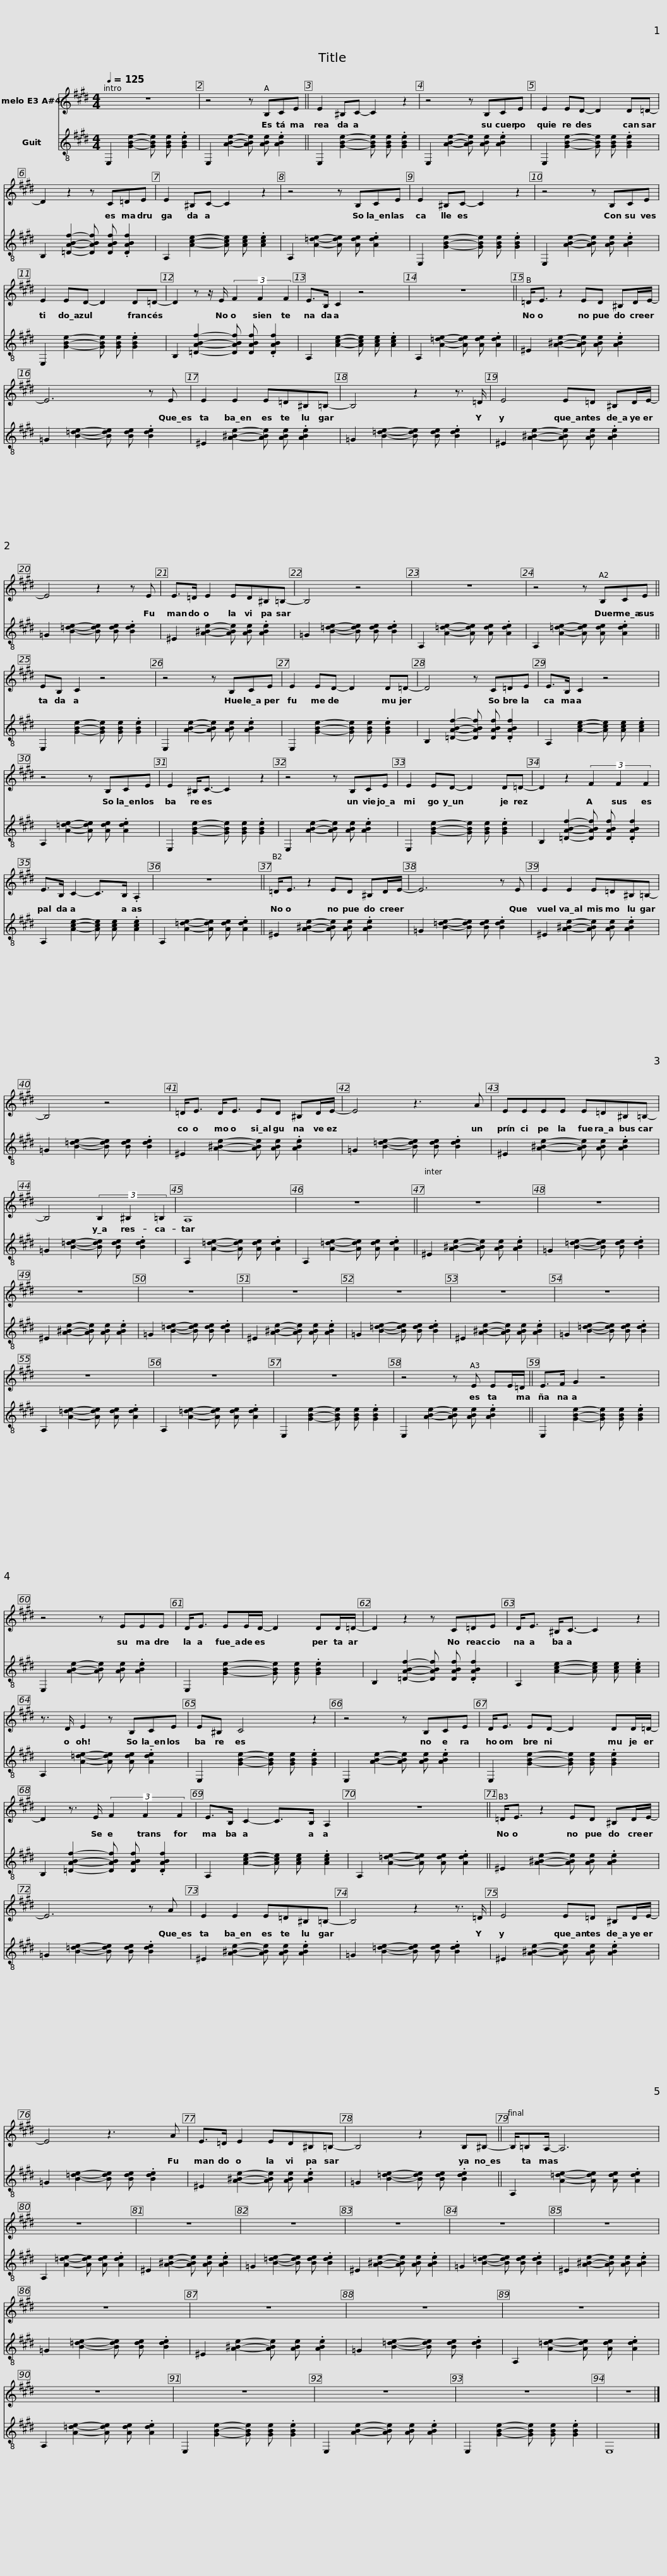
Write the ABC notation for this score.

X:1
%%score 1 2
L:1/8
Q:1/4=125
M:4/4
I:linebreak $
K:E
V:1 treble
V:2 treble-8
V:1
 z8 | z4 z B,CE || E2 ^B,C- C2 z2 | z4 z B,CE | E2 ED- D2 D=D- |$ %5
 D2 z2 z C=DE | E2 ^B,C- C2 z2 | z4 z B,CE | E2 ^B,C- C2 z2 | z4 z B,CE |$ %10
 E2 ED- D2 D=D- | D2 z z/ E/ (3F2 F2 F2 | E>B, C2 z4 | z8 || =D<E z2 ED ^B,D/E/- | %15
 E6 z E |$ E2 E2 E=D^B,=B,- | B,4 z2 z3/2 =D/ | E4 E=D ^B,D/E/- | E4 z2 z E | %20
 E>=D E2 ED^B,=B,- |$ B,4 z4 | z8 | z4 z B,CE || EB, C2 z4 | %25
 z4 z B,CE | E2 ED- D2 D=D- | D4 z C=DE |$ E>B, C2 z4 | z4 z B,CE | %30
 E2 ^B,<C- C2 z2 | z4 z B,CE | E2 ED- D2 D=D- | D2 z2 (3F2 F2 F2 |$ E>B, C2- C>B, .A,2 | %35
 z8 || =D<E z2 ED ^B,D/E/- | E6 z E | E2 E2 E=D^B,=B,- | B,4 z4 |$ %40
 =D<E D<E ED ^B,D/E/- | E4 z3 A | EEEE E=D^B,=B,- | B,4 (3B,2 ^B,2 =B,2 | A,8 | %45
 z8 ||$ z8 | z8 | z8 | z8 | %50
 z8 | z8 | z8 | z8 | z8 | %55
 z8 | z8 | z4 z E EE/=D/ || E>F G2 z4 |$ z4 z EEE | %60
 D<E EE/D/- D2 DD/=D/- | D2 z2 z C=DE | D<E ^B,<C- C2 z2 |$ z3/2 D/ E2 z B,CE | E^B, C4 z2 | %65
 z4 z B,CE | D<E ED- D2 DD/=D/- | D2 z3/2 E/ (3F2 F2 F2 |$ E>B, C2- C>B, A,2 | z8 || %70
 =D<E z2 ED ^B,D/E/- | E6 z A | E2 E2 E=D^B,=B,- | B,4 z2 z3/2 =D/ |$ E4 E=D ^B,D/E/- | %75
 E4 z3 A | E>=D E2 ED^B,=B,- | B,4 z2 B,^B,- || B,/=B,A,/- A,6 | z8 |$ %80
 z8 | z8 | z8 | z8 | z8 | %85
 z8 | z8 | z8 | z8 | z8 | %90
 z8 | z8 | z8 | z8 |] %94
V:2
 E,2 [GBe]2- [GBe] [GBe] .[GBe]2 | E,2 [ABe]2- [ABe] [ABe] .[ABe]2 || E,2 [GBe]2- [GBe] [GBe] .[GBe]2 | E,2 [ABe]2- [ABe] [ABe] .[ABe]2 | E,2 [GBe]2- [GBe] [GBe] .[GBe]2 |$ %5
 B,2 [=DABf]2- [DABf] [DABf] .[DABf]2 | A,2 [Ace]2- [Ace] [Ace] .[Ace]2 | A,2 [A=de]2- [Ade] [Ade] .[Ade]2 | E,2 [GBe]2- [GBe] [GBe] .[GBe]2 | E,2 [ABe]2- [ABe] [ABe] .[ABe]2 |$ %10
 E,2 [GBe]2- [GBe] [GBe] .[GBe]2 | B,2 [=DABf]2- [DABf] [DABf] .[DABf]2 | A,2 [Ace]2- [Ace] [Ace] .[Ace]2 | A,2 [A=de]2- [Ade] [Ade] .[Ade]2 || ^E2 [A^Be]2- [ABe] [ABe] .[ABe]2 | %15
 =G2 [B=de]2- [Bde] [Bde] .[Bde]2 |$ ^E2 [A^Be]2- [ABe] [ABe] .[ABe]2 | =G2 [B=de]2- [Bde] [Bde] .[Bde]2 | ^E2 [A^Be]2- [ABe] [ABe] .[ABe]2 | =G2 [B=de]2- [Bde] [Bde] .[Bde]2 | %20
 ^E2 [A^Be]2- [ABe] [ABe] .[ABe]2 |$ =G2 [B=de]2- [Bde] [Bde] .[Bde]2 | A,2 [A=de]2- [Ade] [Ade] .[Ade]2 | A,2 [A=de]2- [Ade] [Ade] .[Ade]2 || E,2 [GBe]2- [GBe] [GBe] .[GBe]2 | %25
 E,2 [ABe]2- [ABe] [ABe] .[ABe]2 | E,2 [GBe]2- [GBe] [GBe] .[GBe]2 | B,2 [=DABf]2- [DABf] [DABf] .[DABf]2 |$ A,2 [Ace]2- [Ace] [Ace] .[Ace]2 | A,2 [A=de]2- [Ade] [Ade] .[Ade]2 | %30
 E,2 [GBe]2- [GBe] [GBe] .[GBe]2 | E,2 [ABe]2- [ABe] [ABe] .[ABe]2 | E,2 [GBe]2- [GBe] [GBe] .[GBe]2 | B,2 [=DABf]2- [DABf] [DABf] .[DABf]2 |$ A,2 [Ace]2- [Ace] [Ace] .[Ace]2 | %35
 A,2 [A=de]2- [Ade] [Ade] .[Ade]2 || ^E2 [A^Be]2- [ABe] [ABe] .[ABe]2 | =G2 [B=de]2- [Bde] [Bde] .[Bde]2 | ^E2 [A^Be]2- [ABe] [ABe] .[ABe]2 | =G2 [B=de]2- [Bde] [Bde] .[Bde]2 |$ %40
 ^E2 [A^Be]2- [ABe] [ABe] .[ABe]2 | =G2 [B=de]2- [Bde] [Bde] .[Bde]2 | ^E2 [A^Be]2- [ABe] [ABe] .[ABe]2 | =G2 [B=de]2- [Bde] [Bde] .[Bde]2 | A,2 [A=de]2- [Ade] [Ade] .[Ade]2 | %45
 A,2 [A=de]2- [Ade] [Ade] .[Ade]2 ||$ ^E2 [A^Be]2- [ABe] [ABe] .[ABe]2 | =G2 [B=de]2- [Bde] [Bde] .[Bde]2 | ^E2 [A^Be]2- [ABe] [ABe] .[ABe]2 | =G2 [B=de]2- [Bde] [Bde] .[Bde]2 | %50
 ^E2 [A^Be]2- [ABe] [ABe] .[ABe]2 | =G2 [B=de]2- [Bde] [Bde] .[Bde]2 | ^E2 [A^Be]2- [ABe] [ABe] .[ABe]2 | =G2 [B=de]2- [Bde] [Bde] .[Bde]2 | A,2 [A=de]2- [Ade] [Ade] .[Ade]2 | %55
 A,2 [A=de]2- [Ade] [Ade] .[Ade]2 | E,2 [GBe]2- [GBe] [GBe] .[GBe]2 | E,2 [ABe]2- [ABe] [ABe] .[ABe]2 || E,2 [GBe]2- [GBe] [GBe] .[GBe]2 |$ E,2 [ABe]2- [ABe] [ABe] .[ABe]2 | %60
 E,2 [GBe]2- [GBe] [GBe] .[GBe]2 | B,2 [=DABf]2- [DABf] [DABf] .[DABf]2 | A,2 [Ace]2- [Ace] [Ace] .[Ace]2 |$ A,2 [A=de]2- [Ade] [Ade] .[Ade]2 | E,2 [GBe]2- [GBe] [GBe] .[GBe]2 | %65
 E,2 [ABe]2- [ABe] [ABe] .[ABe]2 | E,2 [GBe]2- [GBe] [GBe] .[GBe]2 | B,2 [=DABf]2- [DABf] [DABf] .[DABf]2 |$ A,2 [Ace]2- [Ace] [Ace] .[Ace]2 | A,2 [A=de]2- [Ade] [Ade] .[Ade]2 || %70
 ^E2 [A^Be]2- [ABe] [ABe] .[ABe]2 | =G2 [B=de]2- [Bde] [Bde] .[Bde]2 | ^E2 [A^Be]2- [ABe] [ABe] .[ABe]2 | =G2 [B=de]2- [Bde] [Bde] .[Bde]2 |$ ^E2 [A^Be]2- [ABe] [ABe] .[ABe]2 | %75
 =G2 [B=de]2- [Bde] [Bde] .[Bde]2 | ^E2 [A^Be]2- [ABe] [ABe] .[ABe]2 | =G2 [B=de]2- [Bde] [Bde] .[Bde]2 || A,2 [A=de]2- [Ade] [Ade] .[Ade]2 | A,2 [A=de]2- [Ade] [Ade] .[Ade]2 |$ %80
 ^E2 [A^Be]2- [ABe] [ABe] .[ABe]2 | =G2 [B=de]2- [Bde] [Bde] .[Bde]2 | ^E2 [A^Be]2- [ABe] [ABe] .[ABe]2 | =G2 [B=de]2- [Bde] [Bde] .[Bde]2 | ^E2 [A^Be]2- [ABe] [ABe] .[ABe]2 | %85
 =G2 [B=de]2- [Bde] [Bde] .[Bde]2 | ^E2 [A^Be]2- [ABe] [ABe] .[ABe]2 | =G2 [B=de]2- [Bde] [Bde] .[Bde]2 | A,2 [A=de]2- [Ade] [Ade] .[Ade]2 | A,2 [A=de]2- [Ade] [Ade] .[Ade]2 | %90
 E,2 [GBe]2- [GBe] [GBe] .[GBe]2 | E,2 [ABe]2- [ABe] [ABe] .[ABe]2 | E,2 [GBe]2- [GBe] [GBe] .[GBe]2 | E,8 |] %94
